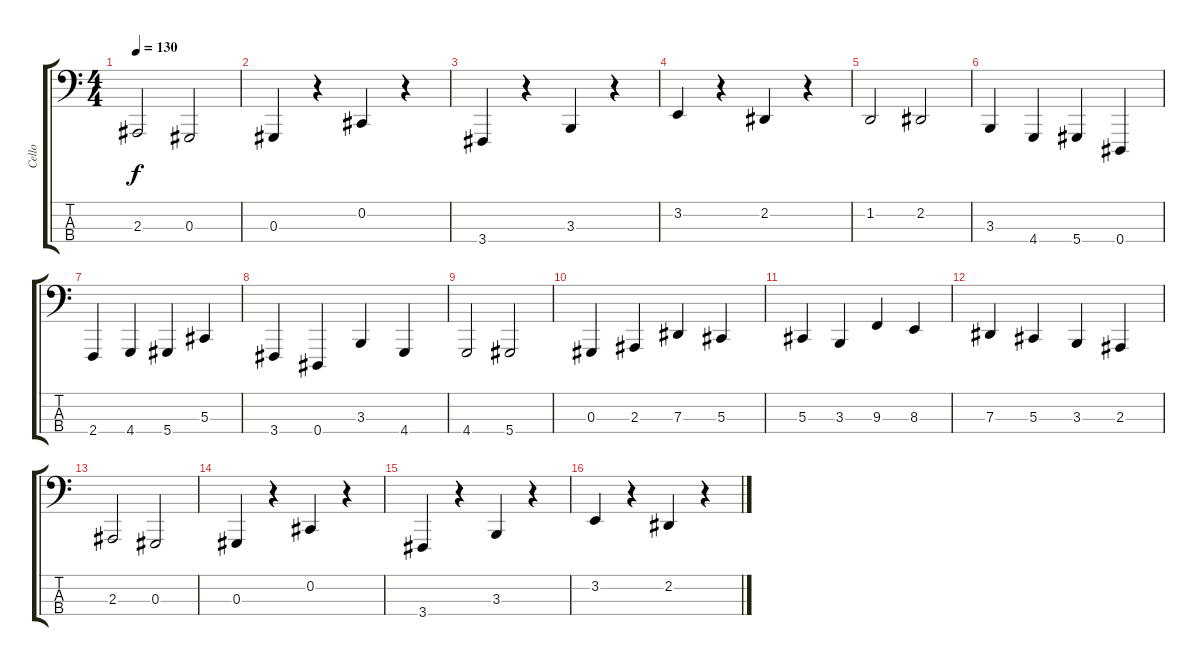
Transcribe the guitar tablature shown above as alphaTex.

\track ("Cello" "Cello") {instrument cello}
\staff {score tabs}
\tuning (Gb2 Db2 Ab1 Eb1) {hide}
\ts (4 4)
\tempo 130
\clef f4
\ks c
2.3.2{dy f} 0.3.2 |
0.3.4 r.4 0.2.4 r.4 |
3.4.4 r.4 3.3.4 r.4 |
3.2.4 r.4 2.2.4 r.4 |
1.2.2 2.2.2 |
3.3.4 4.4.4 5.4.4 0.4.4 |
2.4.4 4.4.4 5.4.4 5.3.4 |
3.4.4 0.4.4 3.3.4 4.4.4 |
4.4.2 5.4.2 |
0.3.4 2.3.4 7.3.4 5.3.4 |
5.3.4 3.3.4 9.3.4 8.3.4 |
7.3.4 5.3.4 3.3.4 2.3.4 |
2.3.2 0.3.2 |
0.3.4 r.4 0.2.4 r.4 |
3.4.4 r.4 3.3.4 r.4 |
3.2.4 r.4 2.2.4 r.4
